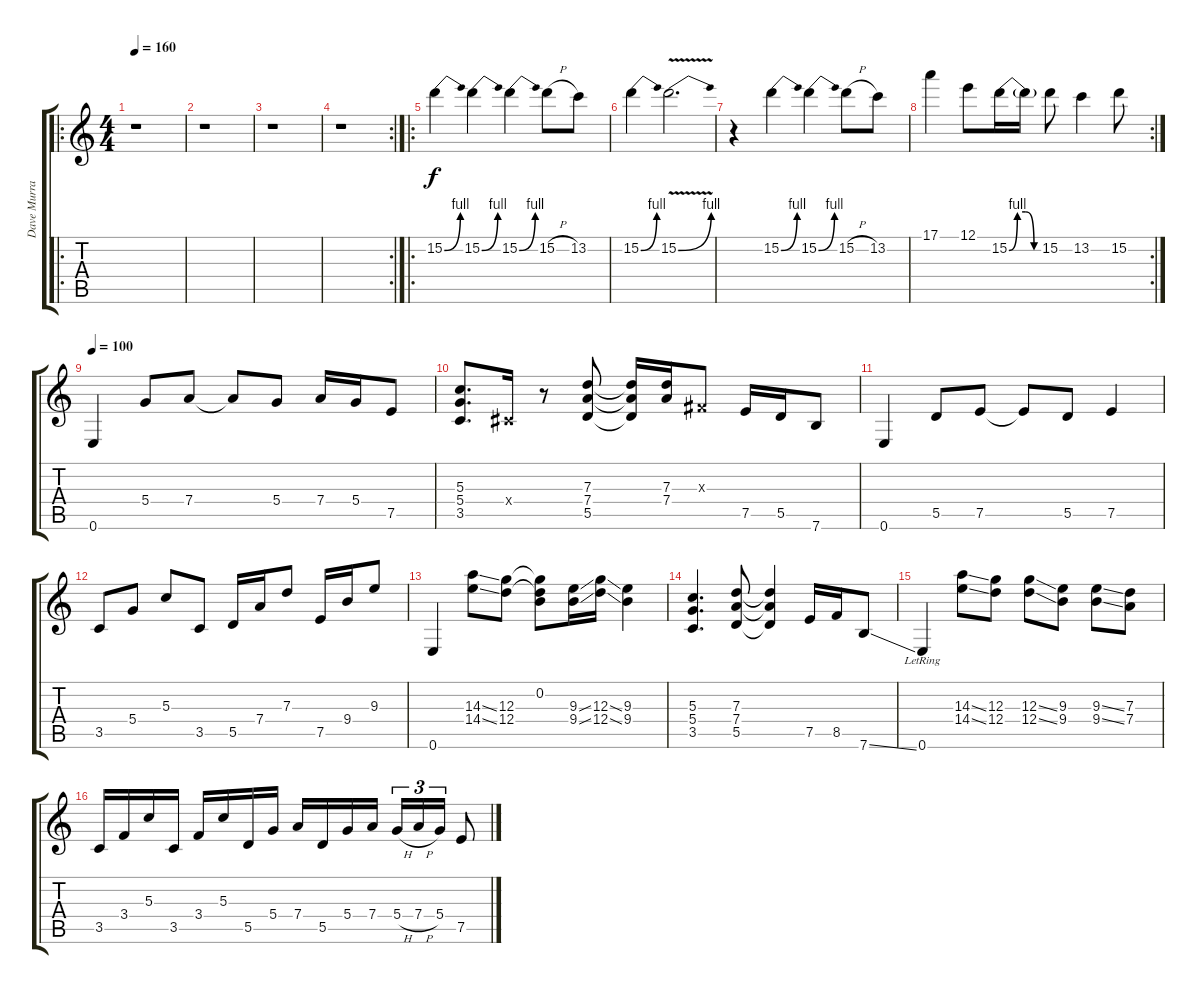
\track ("Dave Murray" "Dave Murra") {instrument distortionguitar}
\staff {score tabs}
\tuning (E4 B3 G3 D3 A2 E2) {hide}
\ro
\ts (4 4)
\tempo 160
\clef g2
\ks c
r.1{dy f instrument distortionguitar} |
r.1 |
r.1 |
\rc 2
r.1 |
\ro
15.2{be (bend 0 0 60 4)}.4 15.2{be (bend 0 0 60 4)}.4 15.2{be (bend 0 0 60 4)}.4 15.2{h}.8 13.2.8 |
15.2{be (bend 0 0 60 4)}.4 15.2{be (bend 0 0 60 4) v}.2{d} |
r.4 15.2{be (bend 0 0 60 4)}.4 15.2{be (bend 0 0 60 4)}.4 15.2{h}.8 13.2.8 |
\rc 2
17.1.4 12.1.8 15.2{be (custom 0 0 15 4 30 4 45 0 60 0)}.16 15.2{t}.16 15.2.8 13.2.4 15.2.8 |
\tempo 100
0.6.4{volume 10 instrument electricguitarclean} 5.4.8 7.4.8 7.4{t}.8 5.4.8 7.4.16 5.4.16 7.5.8 |
(5.3 5.4 3.5).8{d} -1.4{x}.16 r.8 (7.3 7.4 5.5).8 (7.3{t} 7.4{t} 5.5{t}).16 (7.3 7.4).16 -1.3{x}.8 7.5.16 5.5.16 7.6.8 |
0.6.4 5.5.8 7.5.8 7.5{t}.8 5.5.8 7.5.4 |
3.5.8 5.4.8 5.3.8 3.5.8 5.5.16 7.4.16 7.3.8 7.5.16 9.4.16 9.3.8 |
0.6.4 (14.3{ss} 14.4{ss}).8 (12.3 12.4).8 (0.2 12.3{t} 12.4{t}).8 (9.3{ss} 9.4{ss}).16 (12.3{ss} 12.4{ss}).16 (9.3 9.4).4 |
(5.3 5.4 3.5).4{d} (7.3 7.4 5.5).8 (7.3{t} 7.4{t} 5.5{t}).4 7.5.16 8.5.16 7.6{ss}.8 |
0.6{lr}.4 (14.3{ss} 14.4{ss}).8 (12.3 12.4).8 (12.3{ss} 12.4{ss}).8 (9.3 9.4).8 (9.3{ss} 9.4{ss}).8 (7.3 7.4).8 |
3.5.16 3.4.16 5.3.16 3.5.16 3.4.16 5.3.16 5.5.16 5.4.16 7.4.16 5.5.16 5.4.16 7.4.16 5.4{h}.16{tu (3 2)} 7.4{h}.16{tu (3 2)} 5.4.16{tu (3 2)} 7.5.8
